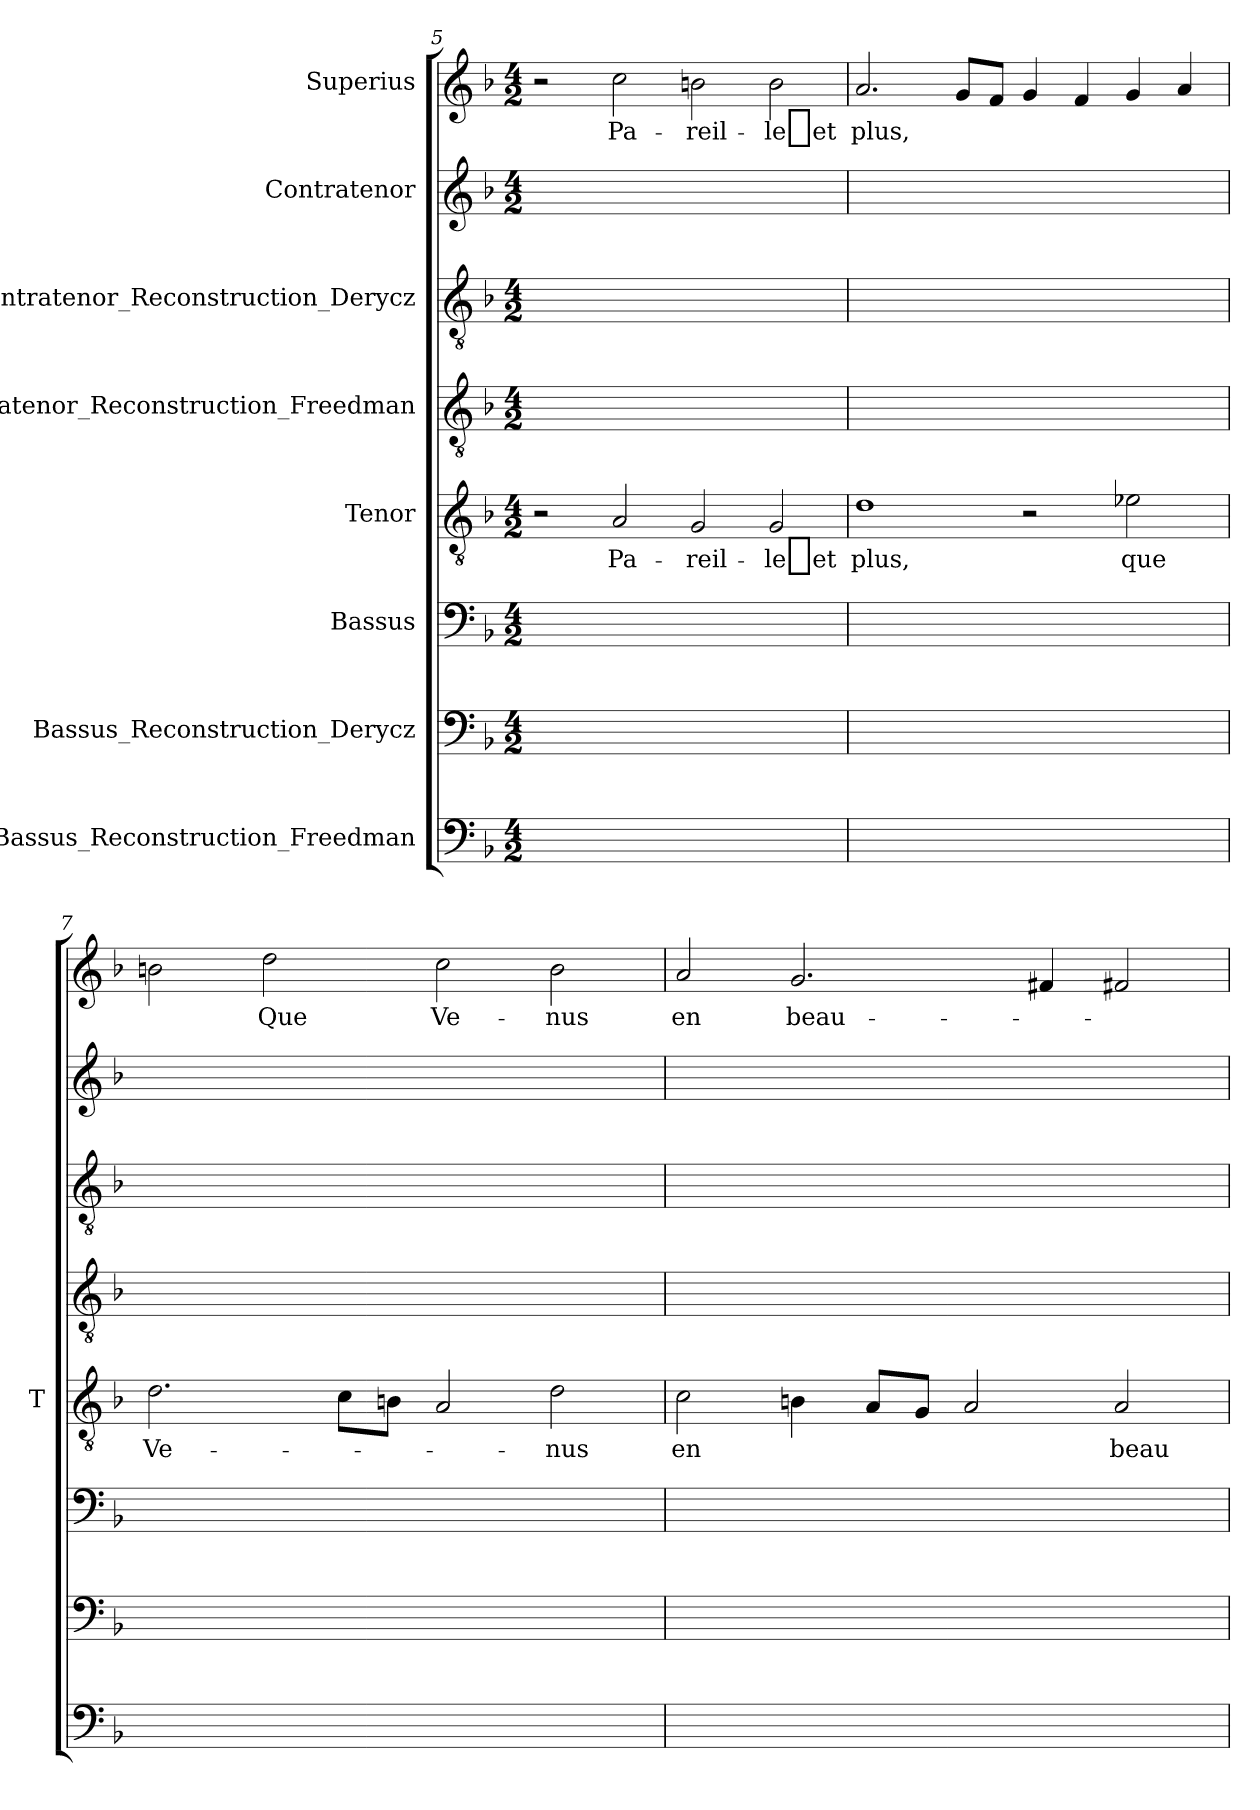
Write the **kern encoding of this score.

**kern	**kern	**kern	**kern	**text	**kern	**kern	**kern	**kern	**text
*part8	*part7	*part6	*part5	*part5	*part4	*part3	*part2	*part1	*part1
*staff8	*staff7	*staff6	*staff5	*staff5	*staff4	*staff3	*staff2	*staff1	*staff1
*I"Bassus_Reconstruction_Freedman	*I"Bassus_Reconstruction_Derycz	*I"Bassus	*I"Tenor	*	*I"Contratenor_Reconstruction_Freedman	*I"Contratenor_Reconstruction_Derycz	*I"Contratenor	*I"Superius	*
*	*	*	*I'T	*	*	*	*	*	*
*clefF4	*clefF4	*clefF4	*clefGv2	*	*clefGv2	*clefGv2	*clefG2	*clefG2	*
*k[b-]	*k[b-]	*k[b-]	*k[b-]	*	*k[b-]	*k[b-]	*k[b-]	*k[b-]	*
*M4/2	*M4/2	*M4/2	*M4/2	*	*M4/2	*M4/2	*M4/2	*M4/2	*
=5	=5	=5	=5	=5	=5	=5	=5	=5	=5
0ryy	0ryy	0ryy	2r	.	0ryy	0ryy	0ryy	2r	.
.	.	.	2A	Pa-	.	.	.	2cc	Pa-
.	.	.	2G	reil-	.	.	.	2b	reil-
.	.	.	2G	-le_et	.	.	.	2b	-le_et
=6	=6	=6	=6	=6	=6	=6	=6	=6	=6
0ryy	0ryy	0ryy	1d	-plus,	0ryy	0ryy	0ryy	2.a	-plus,
.	.	.	.	.	.	.	.	8gL	.
.	.	.	.	.	.	.	.	8fJ	.
.	.	.	2r	.	.	.	.	4g	.
.	.	.	.	.	.	.	.	4f	.
.	.	.	2e-X	-que	.	.	.	4g	.
.	.	.	.	.	.	.	.	4a	.
=7	=7	=7	=7	=7	=7	=7	=7	=7	=7
0ryy	0ryy	0ryy	2.d	Ve-	0ryy	0ryy	0ryy	2b	.
.	.	.	.	.	.	.	.	2dd	-Que
.	.	.	8cL	.	.	.	.	.	.
.	.	.	8BJ	.	.	.	.	.	.
.	.	.	2A	.	.	.	.	2cc	Ve-
.	.	.	2d	-nus	.	.	.	2b	-nus
=8	=8	=8	=8	=8	=8	=8	=8	=8	=8
0ryy	0ryy	0ryy	2c	-en	0ryy	0ryy	0ryy	2a	-en
.	.	.	4B	.	.	.	.	2.g	beau-
.	.	.	8AL	.	.	.	.	.	.
.	.	.	8GJ	.	.	.	.	.	.
.	.	.	2A	.	.	.	.	.	.
.	.	.	.	.	.	.	.	4f#X	.
.	.	.	2A	beau-	.	.	.	2f#X	.
=	=	=	=	=	=	=	=	=	=
*-	*-	*-	*-	*-	*-	*-	*-	*-	*-
